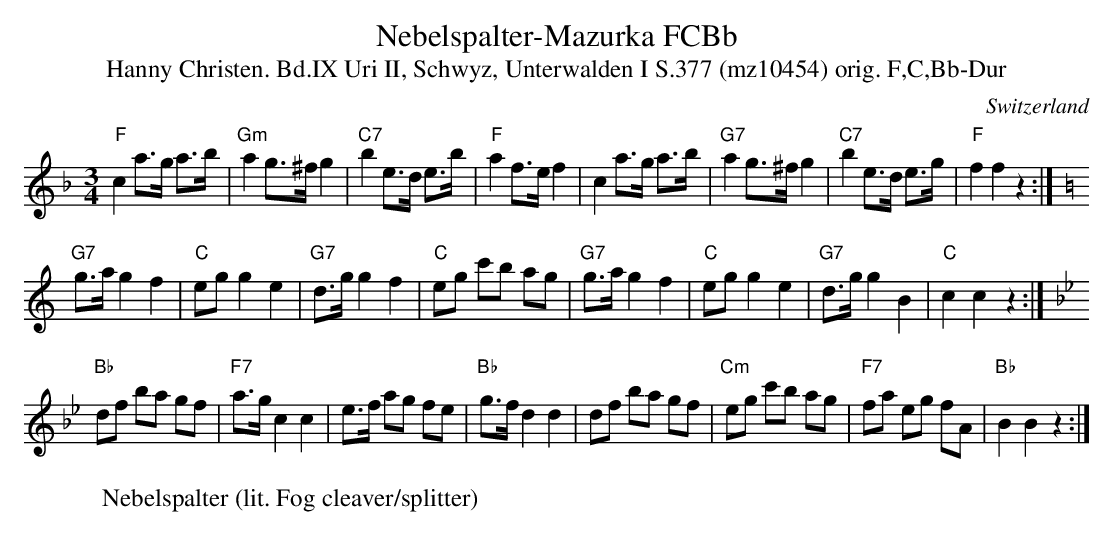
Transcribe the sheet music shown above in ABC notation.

X:1
T:Nebelspalter-Mazurka FCBb
T:Hanny Christen. Bd.IX Uri II, Schwyz, Unterwalden I S.377 (mz10454) orig. F,C,Bb-Dur
M:3/4
L:1/8
O:Switzerland
K:F major
"F"c2 a>g a>b | "Gm"a2 g>^f g2 | "C7"b2 e>d e>b | "F"a2 f>e f2 | c2 a>g a>b |  "G7"a2 g>^f g2 | "C7"b2 e>d e>g | "F"f2f2 z2 :|
K:C
"G7"g>a g2f2 | "C"eg g2e2 | "G7"d>g g2f2 | "C"eg c'b ag | "G7"g>a g2f2 | "C"eg g2e2 | "G7"d>g g2B2 | "C"c2c2z2 :|
K:Bb
"Bb"df ba gf | "F7"a>g c2c2 | e>f ag fe | "Bb"g>f d2d2 | df ba gf | "Cm"eg c'b ag | "F7"fa eg fA | "Bb"B2B2 z2 :|
W: Nebelspalter (lit. Fog cleaver/splitter)
